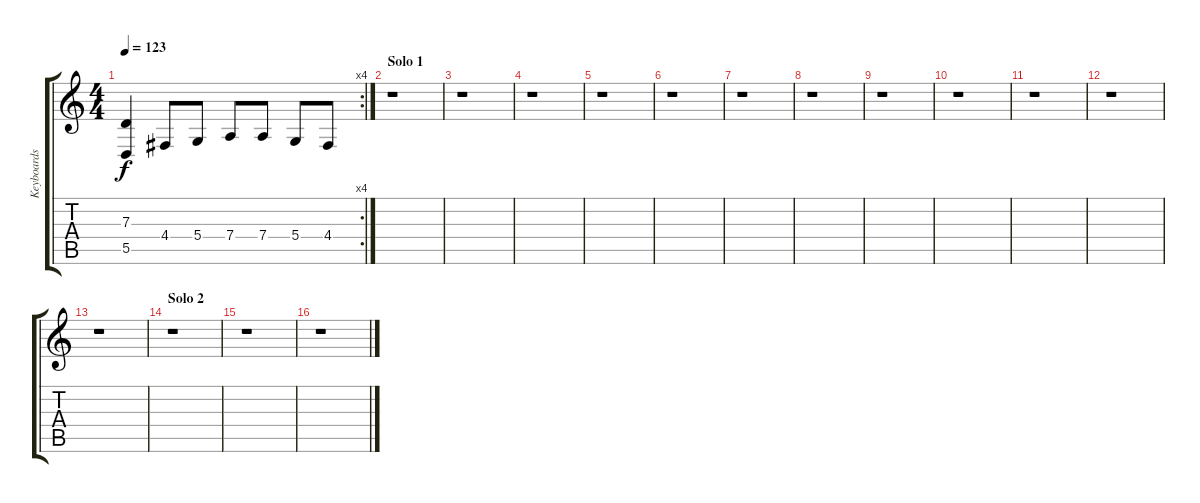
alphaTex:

\track ("Keyboards" "Keyboards") {instrument synthstrings1}
\staff {score tabs}
\tuning (E4 B3 G3 D3 A2 E2) {hide}
\rc 4
\ts (4 4)
\tempo 123
\clef g2
\ks c
(7.3{t} 5.5{t}).4{dy f} 4.4.8 5.4.8 7.4.8 7.4.8 5.4.8 4.4.8 |
\section ("" "Solo 1")
r.1 |
r.1 |
r.1 |
r.1 |
r.1 |
r.1 |
r.1 |
r.1 |
r.1 |
r.1 |
r.1 |
r.1 |
\section ("" "Solo 2")
r.1 |
r.1 |
r.1
